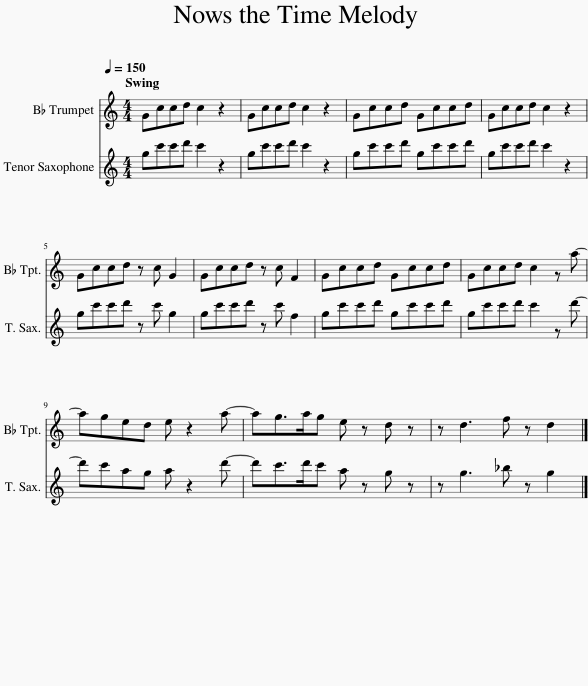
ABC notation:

X:1
%%score 1 2
L:1/8
Q:1/4=150
M:4/4
I:linebreak $
K:none
V:1 treble transpose=-2
V:2 treble transpose=-14
V:1
[K:C] Gccd c2 z2 | Gccd c2 z2 | Gccd Gccd | Gccd c2 z2 |$ Gccd z c G2 | %5
 Gccd z c F2 | Gccd Gccd | Gccd c2 z a- |$ aged e z2 a- | ag>ag e z d z | %10
 z d3 f z d2 |] %11
V:2
[K:C] gc'c'd' c'2 z2 | gc'c'd' c'2 z2 | gc'c'd' gc'c'd' | gc'c'd' c'2 z2 |$ gc'c'd' z c' g2 | %5
 gc'c'd' z c' f2 | gc'c'd' gc'c'd' | gc'c'd' c'2 z d'- |$ d'c'ag a z2 d'- | d'c'>d'c' a z g z | %10
 z g3 _b z g2 |] %11
